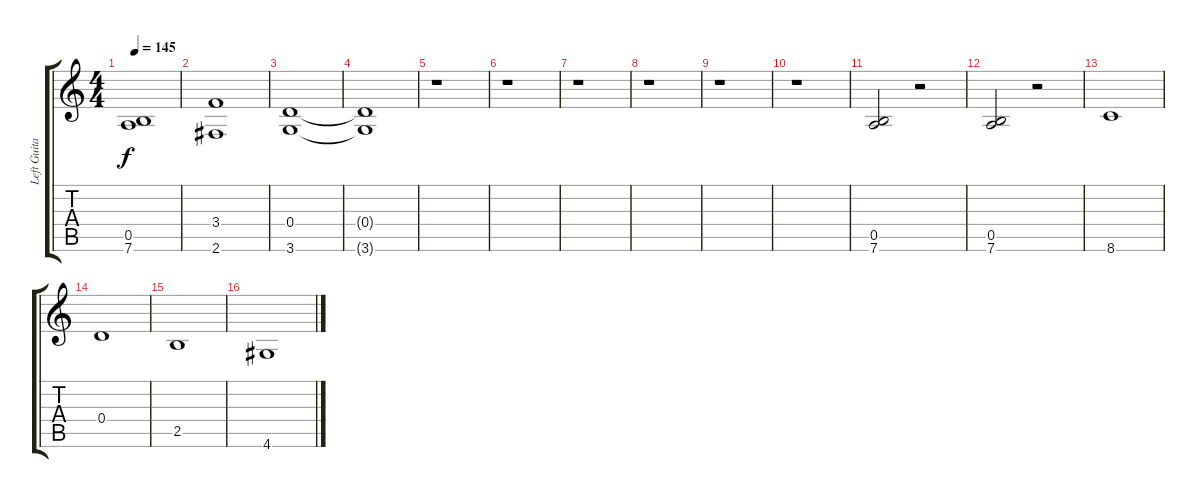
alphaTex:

\track ("Left Guitar" "Left Guita") {instrument overdrivenguitar}
\staff {score tabs}
\tuning (E4 B3 G3 D3 A2 E2) {hide}
\ts (4 4)
\tempo 145
\clef g2
\ks c
(0.5 7.6).1{dy f} |
(3.4 2.6).1 |
(0.4 3.6).1 |
(0.4{t} 3.6{t}).1 |
r.1 |
r.1 |
r.1 |
r.1 |
r.1 |
r.1 |
(0.5 7.6).2 r.2 |
(0.5 7.6).2 r.2 |
8.6.1 |
0.4.1 |
2.5.1 |
4.6.1
